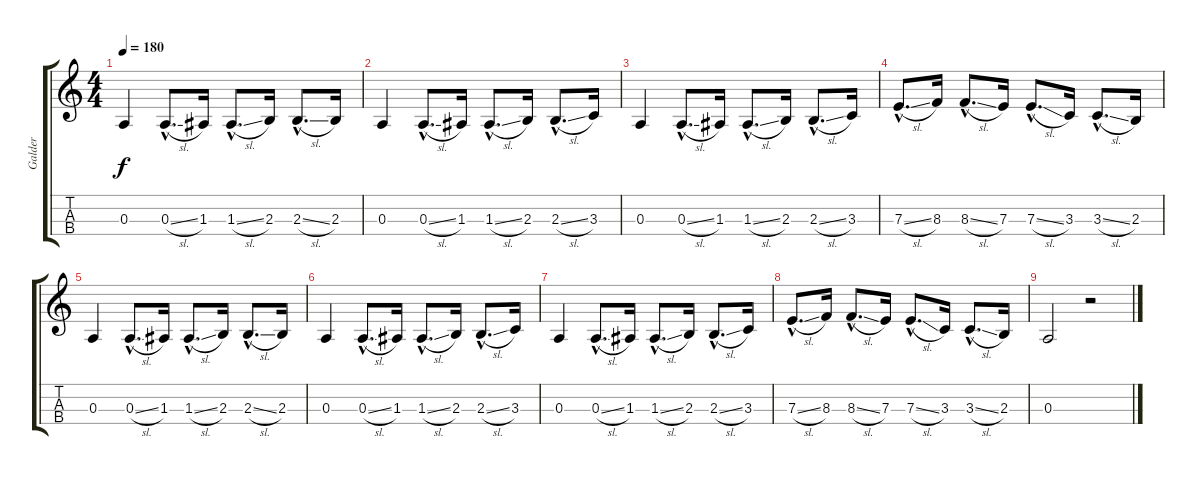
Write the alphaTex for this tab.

\track ("Galder" "Galder") {instrument electricbasspick}
\staff {score tabs}
\tuning (G3 D3 A2 E2) {hide}
\ts (4 4)
\tempo 180
\clef g2
\ks c
0.3.4{dy f} 0.3{sl hac}.8{d} 1.3.16 1.3{sl hac}.8{d} 2.3.16 2.3{sl hac}.8{d} 2.3.16 |
0.3.4 0.3{sl hac}.8{d} 1.3.16 1.3{sl hac}.8{d} 2.3.16 2.3{sl hac}.8{d} 3.3.16 |
0.3.4 0.3{sl hac}.8{d} 1.3.16 1.3{sl hac}.8{d} 2.3.16 2.3{sl hac}.8{d} 3.3.16 |
7.3{sl hac}.8{d} 8.3.16 8.3{sl hac}.8{d} 7.3.16 7.3{sl hac}.8{d} 3.3.16 3.3{sl hac}.8{d} 2.3.16 |
0.3.4 0.3{sl hac}.8{d} 1.3.16 1.3{sl hac}.8{d} 2.3.16 2.3{sl hac}.8{d} 2.3.16 |
0.3.4 0.3{sl hac}.8{d} 1.3.16 1.3{sl hac}.8{d} 2.3.16 2.3{sl hac}.8{d} 3.3.16 |
0.3.4 0.3{sl hac}.8{d} 1.3.16 1.3{sl hac}.8{d} 2.3.16 2.3{sl hac}.8{d} 3.3.16 |
7.3{sl hac}.8{d} 8.3.16 8.3{sl hac}.8{d} 7.3.16 7.3{sl hac}.8{d} 3.3.16 3.3{sl hac}.8{d} 2.3.16 |
0.3.2 r.2
